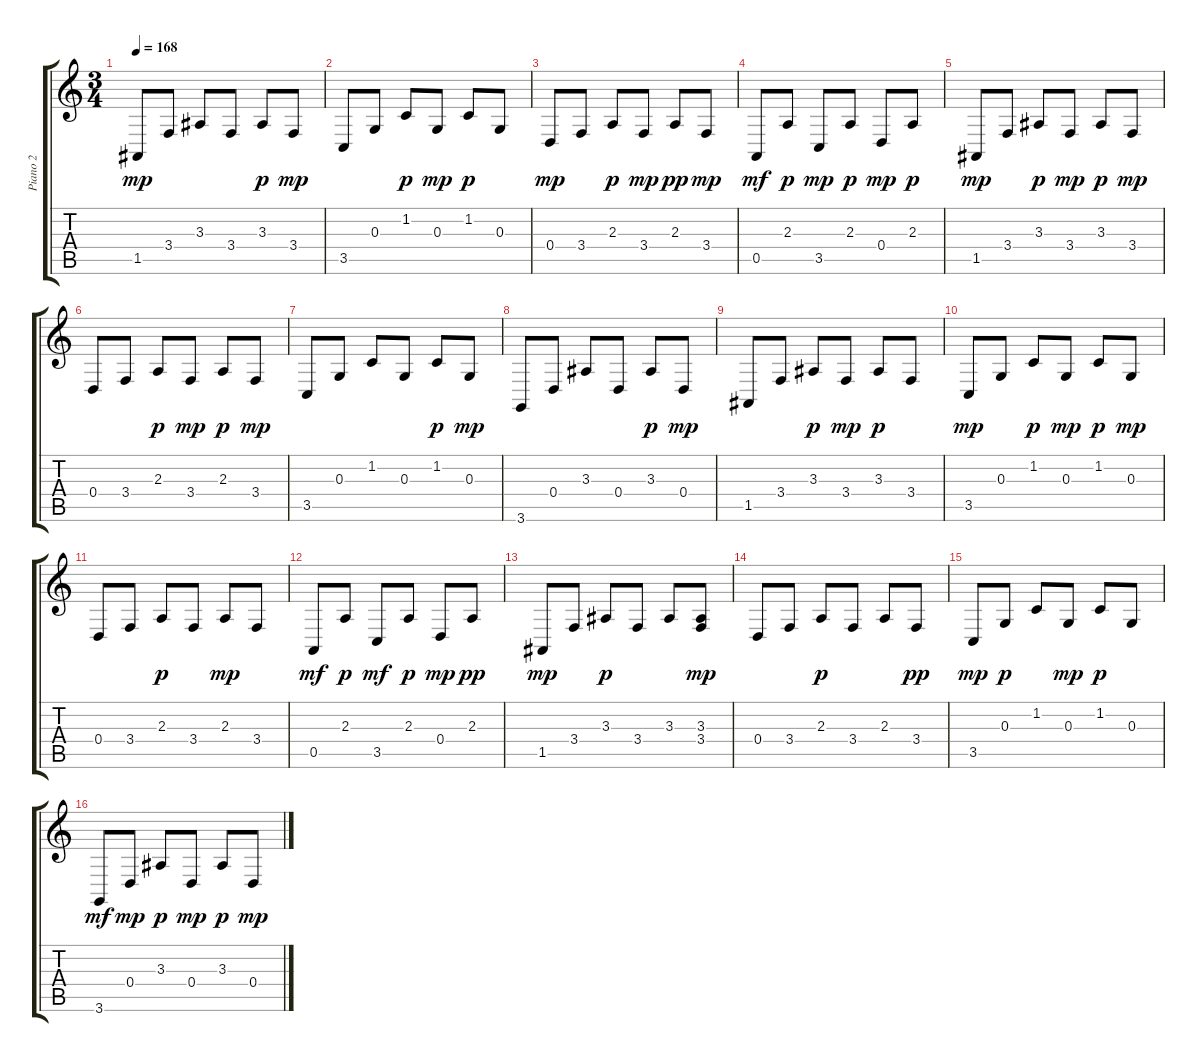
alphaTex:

\track ("Piano 2" "Piano 2") {instrument acousticgrandpiano}
\staff {score tabs}
\tuning (E4 B3 G3 D3 A2 E2) {hide}
\ts (3 4)
\tempo 168
\clef g2
\ks c
1.5.8{dy mp} 3.4.8 3.3.8 3.4.8 3.3.8{dy p} 3.4.8{dy mp} |
3.5.8 0.3.8 1.2.8{dy p} 0.3.8{dy mp} 1.2.8{dy p} 0.3.8 |
0.4.8{dy mp} 3.4.8 2.3.8{dy p} 3.4.8{dy mp} 2.3.8{dy pp} 3.4.8{dy mp} |
0.5.8{dy mf} 2.3.8{dy p} 3.5.8{dy mp} 2.3.8{dy p} 0.4.8{dy mp} 2.3.8{dy p} |
1.5.8{dy mp} 3.4.8 3.3.8{dy p} 3.4.8{dy mp} 3.3.8{dy p} 3.4.8{dy mp} |
0.4.8 3.4.8 2.3.8{dy p} 3.4.8{dy mp} 2.3.8{dy p} 3.4.8{dy mp} |
3.5.8 0.3.8 1.2.8 0.3.8 1.2.8{dy p} 0.3.8{dy mp} |
3.6.8 0.4.8 3.3.8 0.4.8 3.3.8{dy p} 0.4.8{dy mp} |
1.5.8 3.4.8 3.3.8{dy p} 3.4.8{dy mp} 3.3.8{dy p} 3.4.8 |
3.5.8{dy mp} 0.3.8 1.2.8{dy p} 0.3.8{dy mp} 1.2.8{dy p} 0.3.8{dy mp} |
0.4.8 3.4.8 2.3.8{dy p} 3.4.8 2.3.8{dy mp} 3.4.8 |
0.5.8{dy mf} 2.3.8{dy p} 3.5.8{dy mf} 2.3.8{dy p} 0.4.8{dy mp} 2.3.8{dy pp} |
1.5.8{dy mp} 3.4.8 3.3.8{dy p} 3.4.8 3.3.8 (3.3 3.4).8{dy mp} |
0.4.8 3.4.8 2.3.8{dy p} 3.4.8 2.3.8 3.4.8{dy pp} |
3.5.8{dy mp} 0.3.8{dy p} 1.2.8 0.3.8{dy mp} 1.2.8{dy p} 0.3.8 |
3.6.8{dy mf} 0.4.8{dy mp} 3.3.8{dy p} 0.4.8{dy mp} 3.3.8{dy p} 0.4.8{dy mp}
